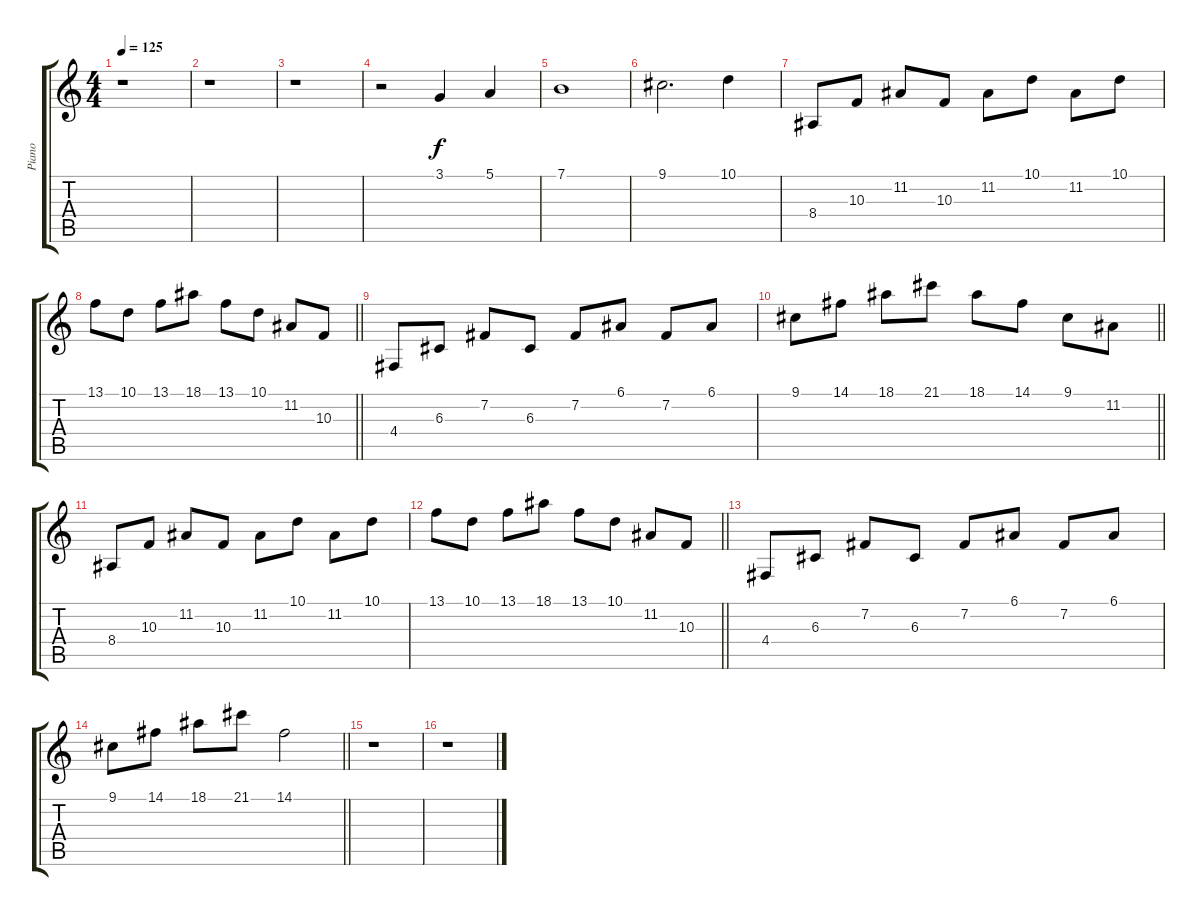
\track ("Piano" "Piano") {instrument brightacousticpiano}
\staff {score tabs}
\tuning (E4 B3 G3 D3 A2 E2) {hide}
\ts (4 4)
\tempo 125
\clef g2
\ks c
r.1{dy f} |
r.1 |
r.1 |
r.2 3.1.4 5.1.4 |
7.1.1 |
9.1.2{d} 10.1.4 |
8.4.8 10.3.8 11.2.8 10.3.8 11.2.8 10.1.8 11.2.8 10.1.8 |
\barLineRight lightlight
13.1.8 10.1.8 13.1.8 18.1.8 13.1.8 10.1.8 11.2.8 10.3.8 |
4.4.8 6.3.8 7.2.8 6.3.8 7.2.8 6.1.8 7.2.8 6.1.8 |
\barLineRight lightlight
9.1.8 14.1.8 18.1.8 21.1.8 18.1.8 14.1.8 9.1.8 11.2.8 |
8.4.8 10.3.8 11.2.8 10.3.8 11.2.8 10.1.8 11.2.8 10.1.8 |
\barLineRight lightlight
13.1.8 10.1.8 13.1.8 18.1.8 13.1.8 10.1.8 11.2.8 10.3.8 |
4.4.8 6.3.8 7.2.8 6.3.8 7.2.8 6.1.8 7.2.8 6.1.8 |
\barLineRight lightlight
9.1.8 14.1.8 18.1.8 21.1.8 14.1.2 |
\section ("" "")
r.1 |
r.1
